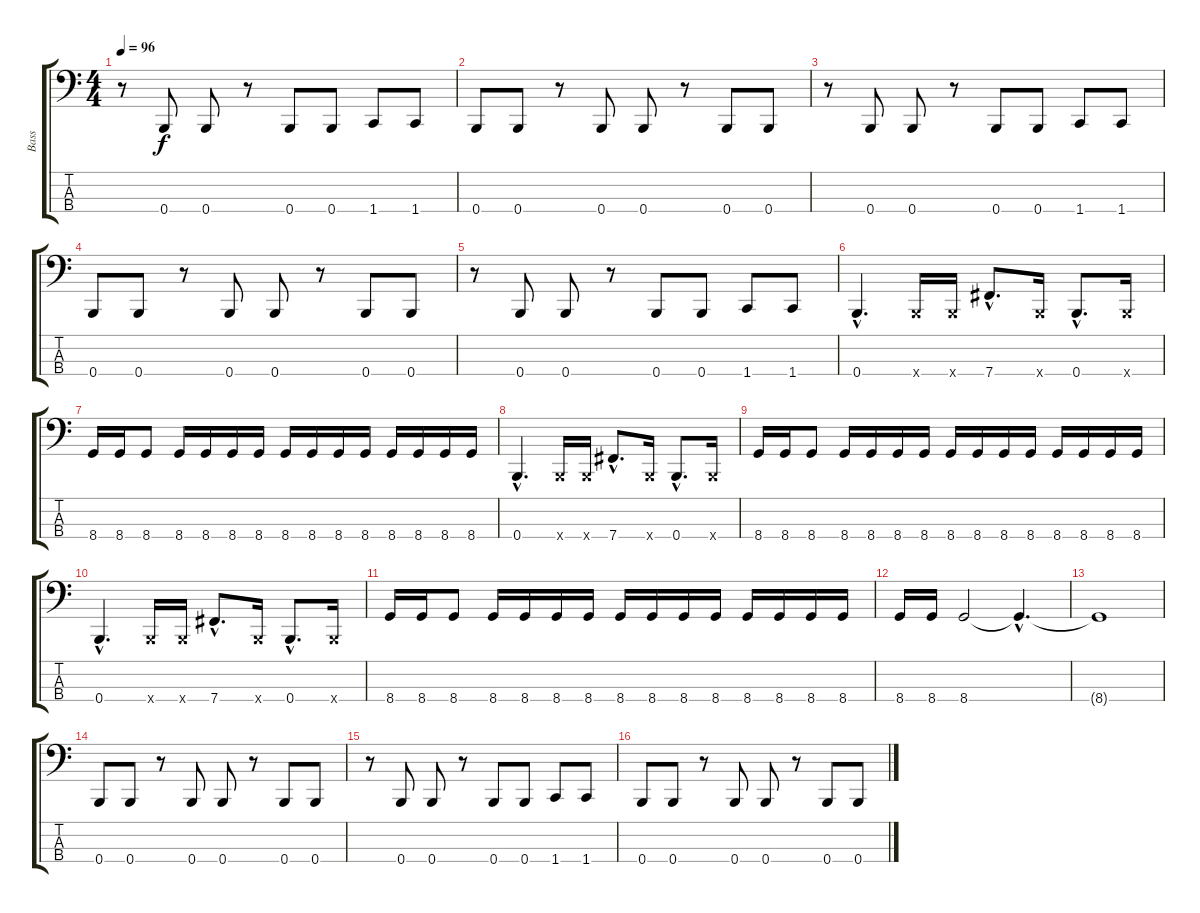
\track ("Bass" "Bass") {instrument electricbasspick}
\staff {score tabs}
\tuning (E2 B1 Gb1 B0) {hide}
\ts (4 4)
\tempo 96
\clef f4
\ks c
r.8{dy f} 0.4.8 0.4.8 r.8 0.4.8 0.4.8 1.4.8 1.4.8 |
0.4.8 0.4.8 r.8 0.4.8 0.4.8 r.8 0.4.8 0.4.8 |
r.8 0.4.8 0.4.8 r.8 0.4.8 0.4.8 1.4.8 1.4.8 |
0.4.8 0.4.8 r.8 0.4.8 0.4.8 r.8 0.4.8 0.4.8 |
r.8 0.4.8 0.4.8 r.8 0.4.8 0.4.8 1.4.8 1.4.8 |
0.4{hac}.4{d} 0.4{x}.16 0.4{x}.16 7.4{hac}.8{d} 0.4{x}.16 0.4{hac}.8{d} 0.4{x}.16 |
8.4.16 8.4.16 8.4.8 8.4.16 8.4.16 8.4.16 8.4.16 8.4.16 8.4.16 8.4.16 8.4.16 8.4.16 8.4.16 8.4.16 8.4.16 |
0.4{hac}.4{d} 0.4{x}.16 0.4{x}.16 7.4{hac}.8{d} 0.4{x}.16 0.4{hac}.8{d} 0.4{x}.16 |
8.4.16 8.4.16 8.4.8 8.4.16 8.4.16 8.4.16 8.4.16 8.4.16 8.4.16 8.4.16 8.4.16 8.4.16 8.4.16 8.4.16 8.4.16 |
0.4{hac}.4{d} 0.4{x}.16 0.4{x}.16 7.4{hac}.8{d} 0.4{x}.16 0.4{hac}.8{d} 0.4{x}.16 |
8.4.16 8.4.16 8.4.8 8.4.16 8.4.16 8.4.16 8.4.16 8.4.16 8.4.16 8.4.16 8.4.16 8.4.16 8.4.16 8.4.16 8.4.16 |
8.4.16 8.4.16 8.4.2 8.4{hac t}.4{d} |
8.4{t}.1 |
0.4.8 0.4.8 r.8 0.4.8 0.4.8 r.8 0.4.8 0.4.8 |
r.8 0.4.8 0.4.8 r.8 0.4.8 0.4.8 1.4.8 1.4.8 |
0.4.8 0.4.8 r.8 0.4.8 0.4.8 r.8 0.4.8 0.4.8
